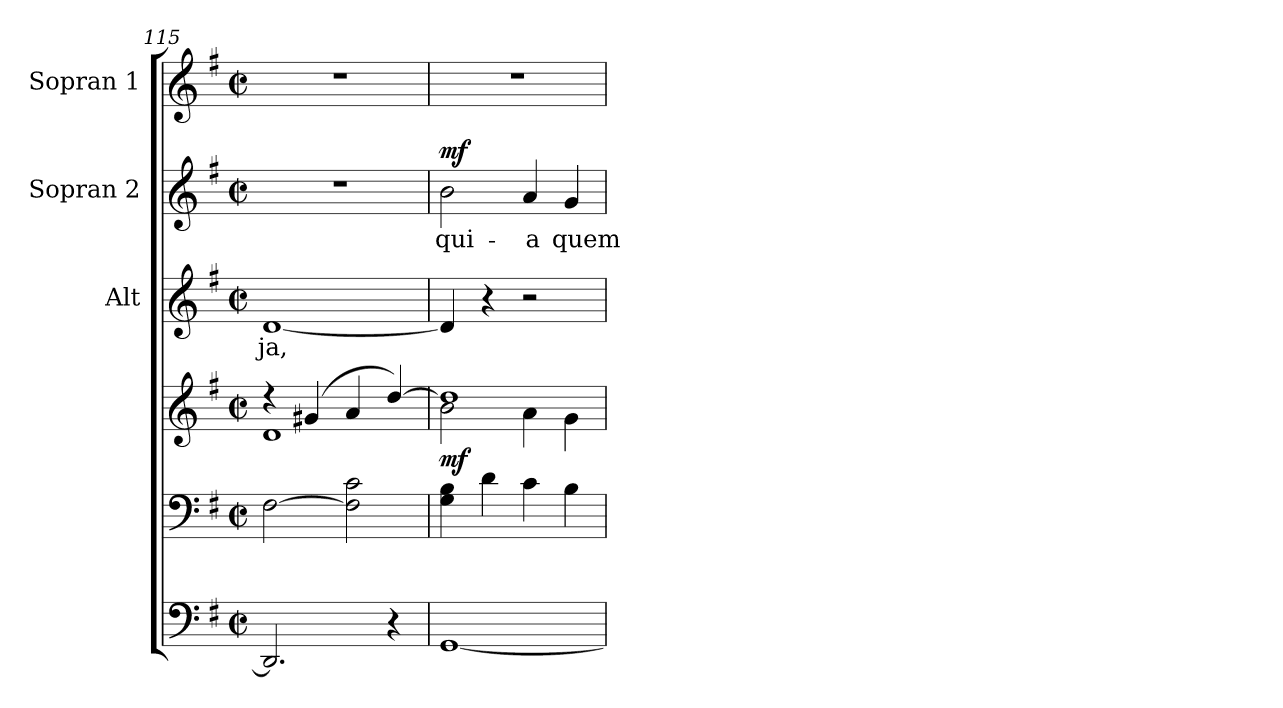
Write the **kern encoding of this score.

**kern	**kern	**kern	**dynam	**kern	**text	**kern	**text	**dynam	**kern
*part5	*part4	*part4	*part4	*part3	*part3	*part2	*part2	*part2	*part1
*staff6	*staff5	*staff4	*staff4/5	*staff3	*staff3	*staff2	*staff2	*staff2	*staff1
*	*	*	*	*I"Alt	*	*I"Sopran 2	*	*	*I"Sopran 1
*	*	*	*	*I'A.	*	*I'S. 2	*	*	*I'S. 1
*clefF4	*clefF4	*clefG2	*	*clefG2	*	*clefG2	*	*	*clefG2
*k[f#]	*k[f#]	*k[f#]	*	*k[f#]	*	*k[f#]	*	*	*k[f#]
*G:	*G:	*G:	*	*G:	*	*G:	*	*	*G:
*M2/2	*M2/2	*M2/2	*	*M2/2	*	*M2/2	*	*	*M2/2
*met(c|)	*met(c|)	*met(c|)	*	*met(c|)	*	*met(c|)	*	*	*met(c|)
=115	=115	=115	=115	=115	=115	=115	=115	=115	=115
*	*	*^	*	*	*	*	*	*	*
!	!	!	!	!	!	!LO:LY:b	!	!	!	!
2.DD/]	[<2F#\	4rcc	1d	.	[1d	-ja,	1r	.	.	1r
.	.	(4g#X/	.	.	.	.	.	.	.	.
.	2F#\] 2c\	4a/	.	.	.	.	.	.	.	.
4r	.	[>4dd/)	.	.	.	.	.	.	.	.
=116	=116	=116	=116	=116	=116	=116	=116	=116	=116	=116
!	!	!	!	!LO:DY:b	!	!	!	!LO:LY:b	!LO:DY:a	!
[1GG	4G\ 4B\	1dd]	2b\	mf	4d/]	.	2b\	qui-	mf	1r
.	4d\	.	.	.	4r	.	.	.	.	.
!	!	!	!	!	!	!	!	!LO:LY:b	!	!
.	4c\	.	4a\	.	2r	.	4a/	-a	.	.
!	!	!	!	!	!	!	!	!LO:LY:b	!	!
.	4B\	.	4g\	.	.	.	4g/	quem	.	.
*	*	*v	*v	*	*	*	*	*	*	*
=	=	=	=	=	=	=	=	=	=
*-	*-	*-	*-	*-	*-	*-	*-	*-	*-
